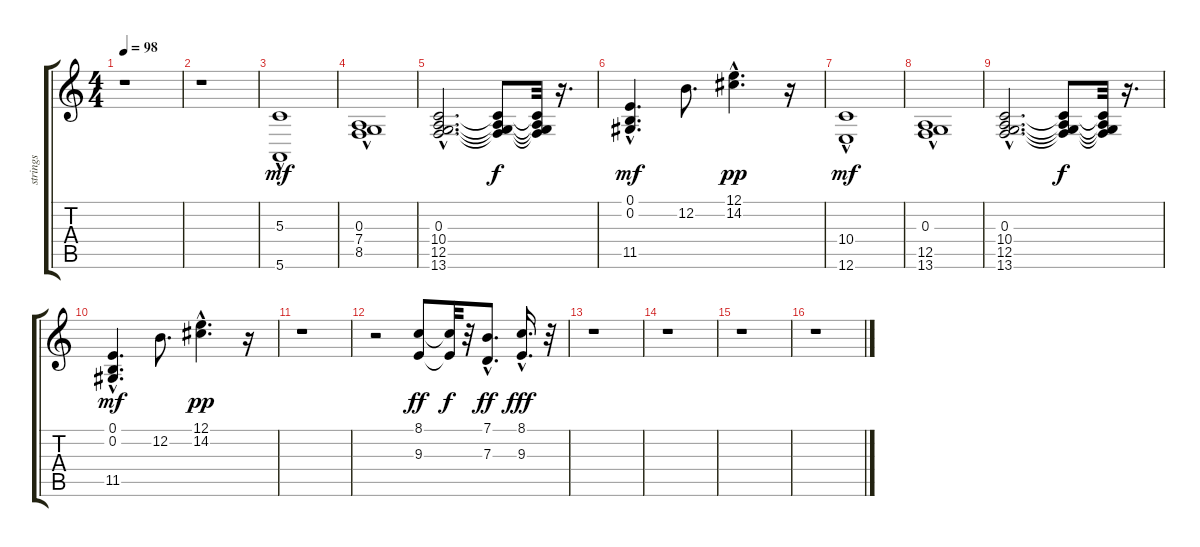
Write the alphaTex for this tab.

\track ("strings" "strings") {instrument stringensemble2}
\staff {score tabs}
\tuning (E4 B3 G3 D3 A2 E2) {hide}
\ts (4 4)
\tempo 98
\clef g2
\ks c
r.1{dy mf instrument stringensemble2} |
r.1 |
(5.3 5.6{hac}).1{balance 8 instrument stringensemble2} |
(0.3{hac} 7.4 8.5{hac}).1 |
(0.3{hac} 10.4{hac} 12.5{hac} 13.6{hac}).2{d} (0.3{t} 10.4{t} 12.5{t} 13.6{t}).8{dy f} (0.3{t} 10.4{t} 12.5{t} 13.6{t}).32 r.16{d} |
(0.1{hac} 0.2{hac} 11.5{hac}).4{d dy mf} 12.2.8{d} (12.1{hac} 14.2).4{d dy pp} r.16 |
(10.4 12.6{hac}).1{dy mf} |
(0.3{hac} 12.5 13.6{hac}).1 |
(0.3{hac} 10.4{hac} 12.5{hac} 13.6{hac}).2{d} (0.3{t} 10.4{t} 12.5{t} 13.6{t}).8{dy f} (0.3{t} 10.4{t} 12.5{t} 13.6{t}).32 r.16{d} |
(0.1{hac} 0.2{hac} 11.5{hac}).4{d dy mf} 12.2.8{d} (12.1{hac} 14.2).4{d dy pp} r.16 |
r.1 |
r.2 (8.1 9.3).8{dy ff instrument acousticgrandpiano} (8.1{t} 9.3{t}).32{dy f} r.32 (7.1 7.3{hac}).8{d dy ff} (8.1{hac} 9.3).16{d dy fff} r.32 |
r.1 |
r.1 |
r.1 |
r.1
